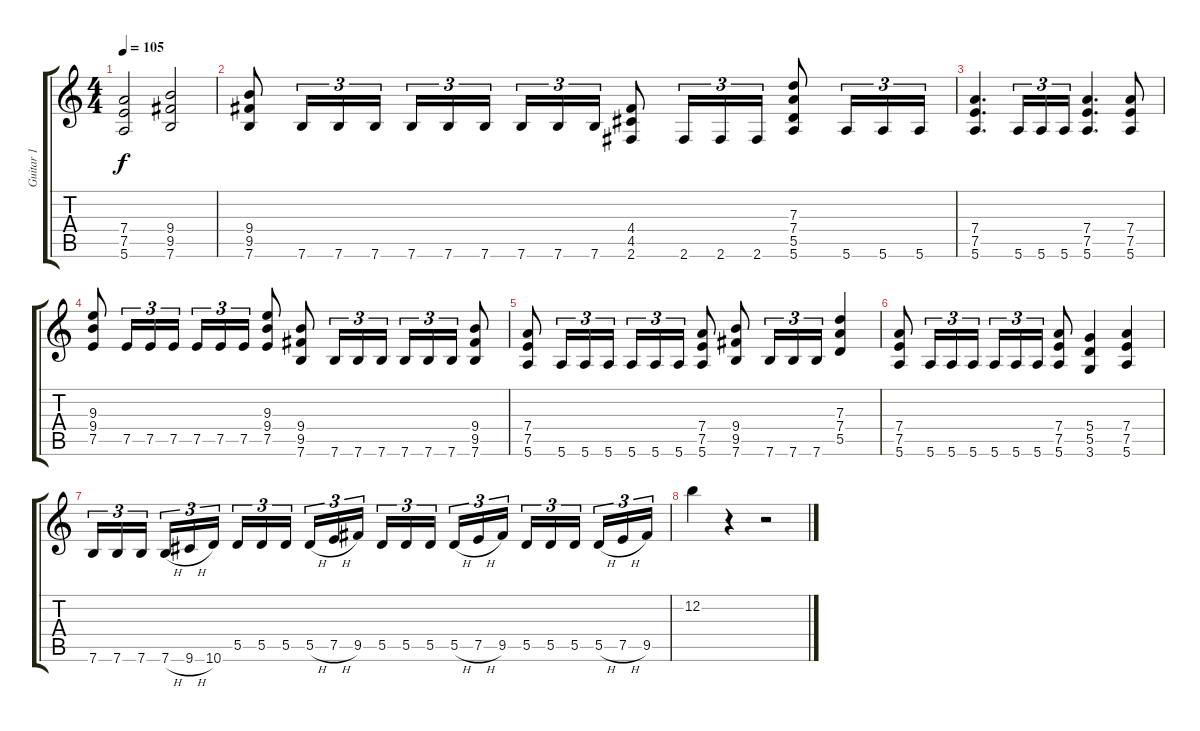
\track ("Guitar 1" "Guitar 1") {instrument distortionguitar}
\staff {score tabs}
\tuning (E4 B3 G3 D3 A2 E2) {hide}
\ts (4 4)
\tempo 105
\clef g2
\ks c
(7.4 7.5 5.6).2{dy f} (9.4 9.5 7.6).2 |
(9.4 9.5 7.6).8 7.6.16{tu (3 2)} 7.6.16{tu (3 2)} 7.6.16{tu (3 2)} 7.6.16{tu (3 2)} 7.6.16{tu (3 2)} 7.6.16{tu (3 2) beam splitsecondary} 7.6.16{tu (3 2)} 7.6.16{tu (3 2)} 7.6.16{tu (3 2)} (4.4 4.5 2.6).8 2.6.16{tu (3 2)} 2.6.16{tu (3 2)} 2.6.16{tu (3 2)} (7.3 7.4 5.5 5.6).8 5.6.16{tu (3 2)} 5.6.16{tu (3 2)} 5.6.16{tu (3 2)} |
(7.4 7.5 5.6).4{d} 5.6.16{tu (3 2)} 5.6.16{tu (3 2)} 5.6.16{tu (3 2)} (7.4 7.5 5.6).4{d} (7.4 7.5 5.6).8 |
(9.3 9.4 7.5).8 7.5.16{tu (3 2)} 7.5.16{tu (3 2)} 7.5.16{tu (3 2)} 7.5.16{tu (3 2)} 7.5.16{tu (3 2)} 7.5.16{tu (3 2)} (9.3 9.4 7.5).8 (9.4 9.5 7.6).8 7.6.16{tu (3 2)} 7.6.16{tu (3 2)} 7.6.16{tu (3 2)} 7.6.16{tu (3 2)} 7.6.16{tu (3 2)} 7.6.16{tu (3 2)} (9.4 9.5 7.6).8 |
(7.4 7.5 5.6).8 5.6.16{tu (3 2)} 5.6.16{tu (3 2)} 5.6.16{tu (3 2)} 5.6.16{tu (3 2)} 5.6.16{tu (3 2)} 5.6.16{tu (3 2)} (7.4 7.5 5.6).8 (9.4 9.5 7.6).8 7.6.16{tu (3 2)} 7.6.16{tu (3 2)} 7.6.16{tu (3 2)} (7.3 7.4 5.5).4 |
(7.4 7.5 5.6).8 5.6.16{tu (3 2)} 5.6.16{tu (3 2)} 5.6.16{tu (3 2)} 5.6.16{tu (3 2)} 5.6.16{tu (3 2)} 5.6.16{tu (3 2)} (7.4 7.5 5.6).8 (5.4 5.5 3.6).4 (7.4 7.5 5.6).4 |
7.6.16{tu (3 2)} 7.6.16{tu (3 2)} 7.6.16{tu (3 2) beam splitsecondary} 7.6{h}.16{tu (3 2)} 9.6{h}.16{tu (3 2)} 10.6.16{tu (3 2)} 5.5.16{tu (3 2)} 5.5.16{tu (3 2)} 5.5.16{tu (3 2) beam splitsecondary} 5.5{h}.16{tu (3 2)} 7.5{h}.16{tu (3 2)} 9.5.16{tu (3 2)} 5.5.16{tu (3 2)} 5.5.16{tu (3 2)} 5.5.16{tu (3 2) beam splitsecondary} 5.5{h}.16{tu (3 2)} 7.5{h}.16{tu (3 2)} 9.5.16{tu (3 2)} 5.5.16{tu (3 2)} 5.5.16{tu (3 2)} 5.5.16{tu (3 2) beam splitsecondary} 5.5{h}.16{tu (3 2)} 7.5{h}.16{tu (3 2)} 9.5.16{tu (3 2)} |
12.2.4 r.4 r.2
